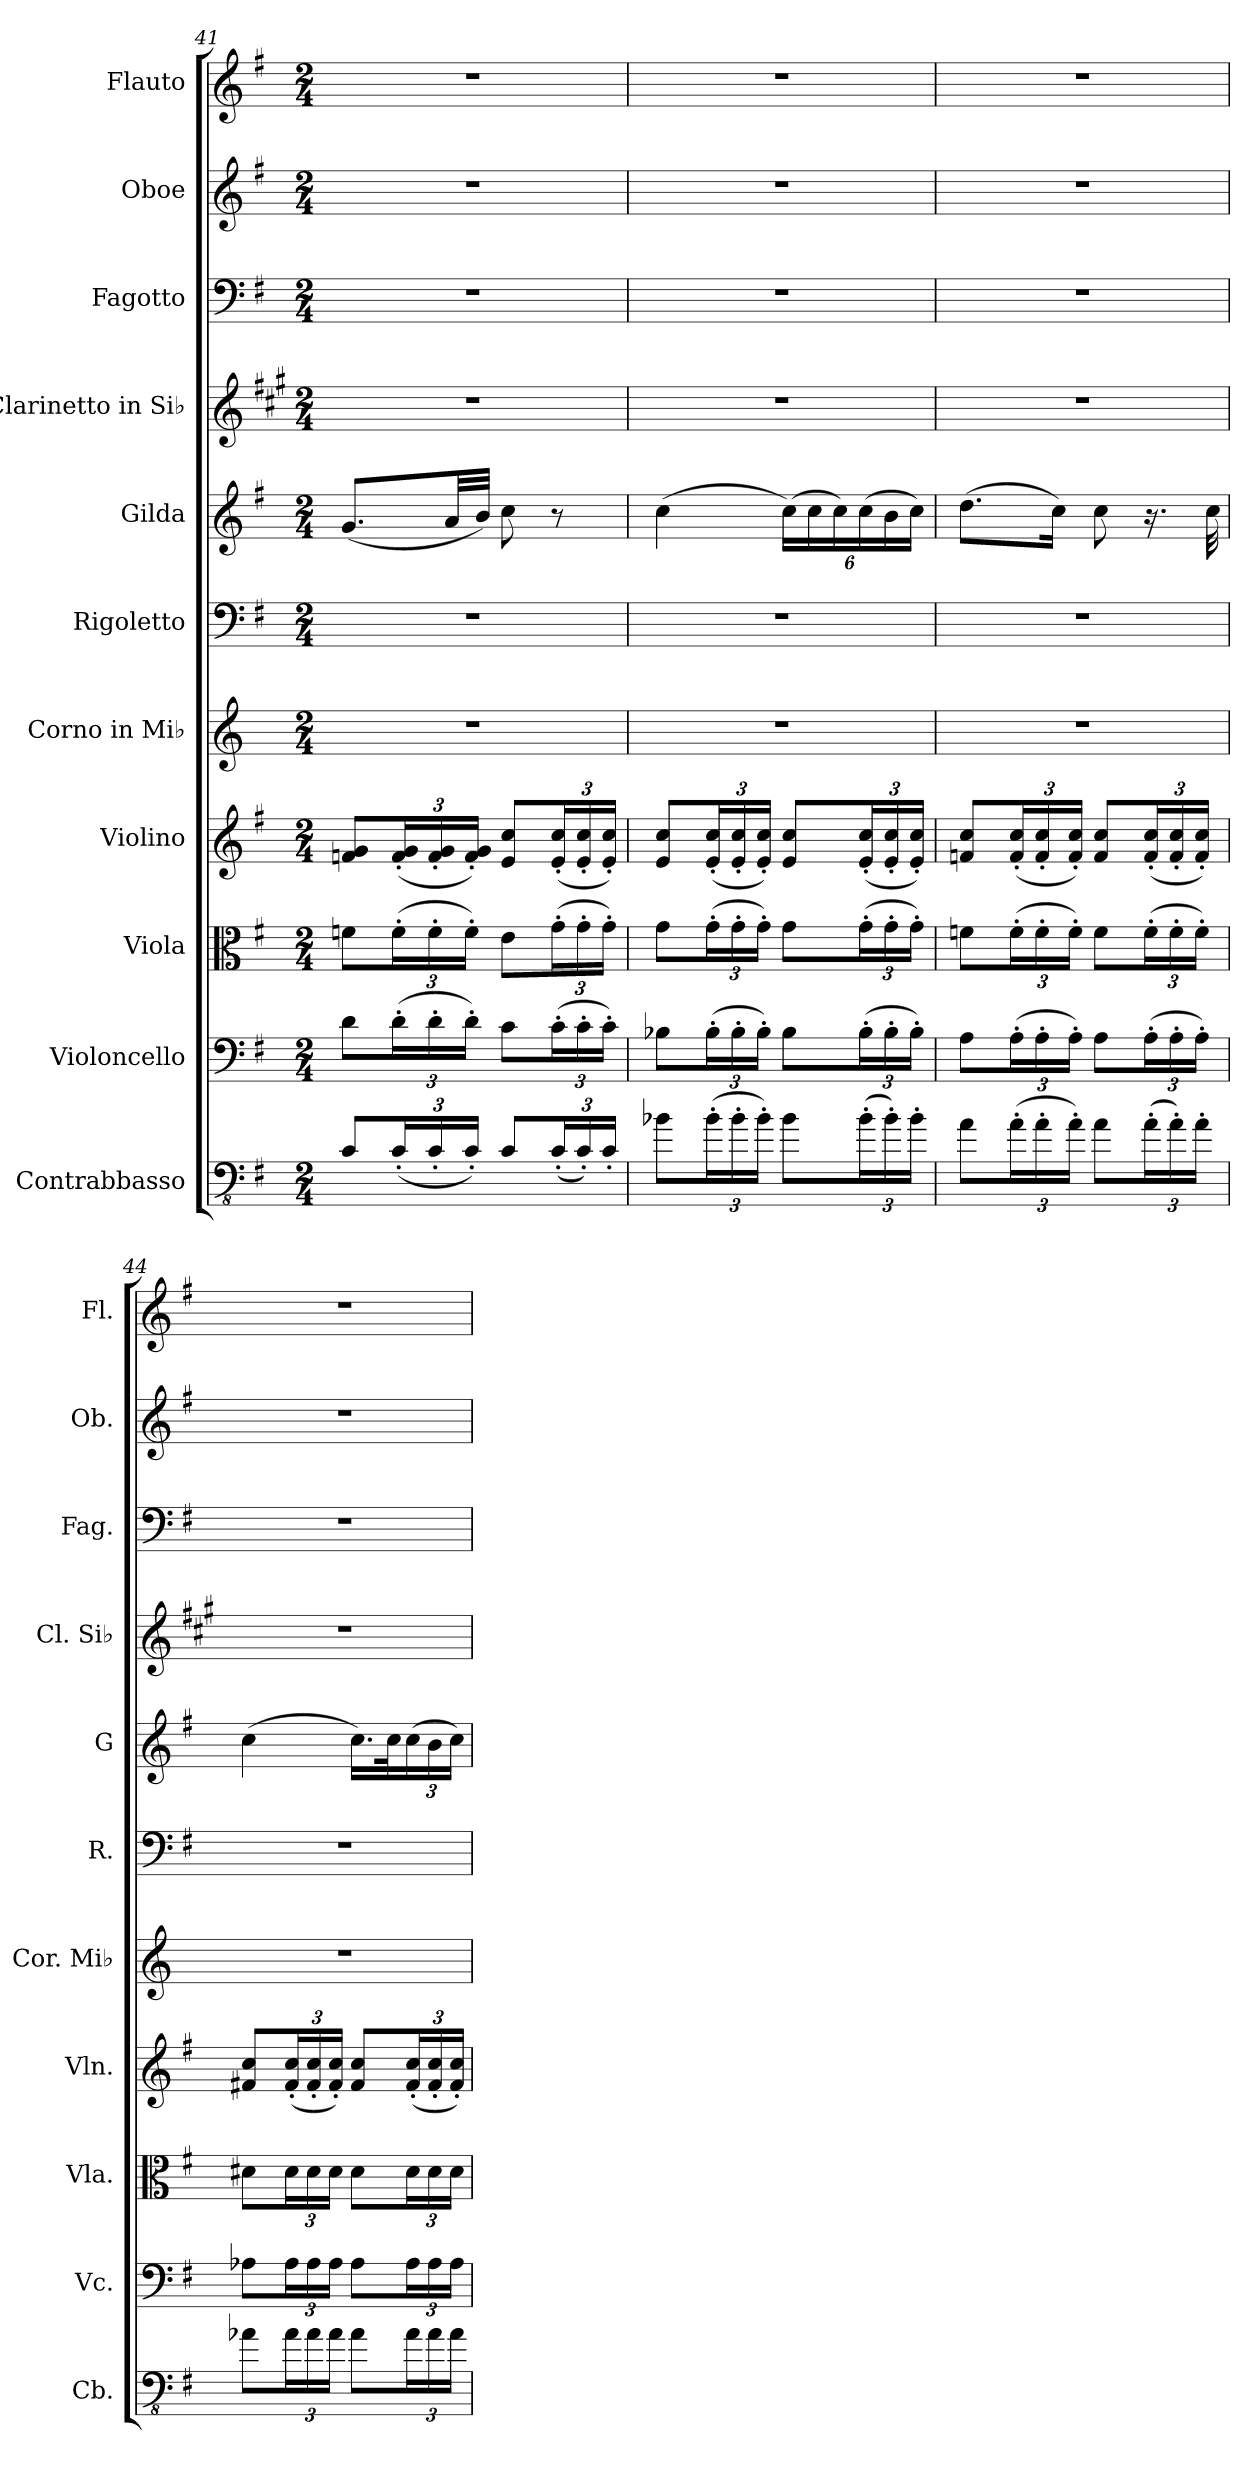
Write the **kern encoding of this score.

**kern	**kern	**kern	**kern	**kern	**kern	**kern	**kern	**kern	**kern	**kern
*part11	*part10	*part9	*part8	*part7	*part6	*part5	*part4	*part3	*part2	*part1
*staff11	*staff10	*staff9	*staff8	*staff7	*staff6	*staff5	*staff4	*staff3	*staff2	*staff1
*I"Contrabbasso	*I"Violoncello	*I"Viola	*I"Violino	*I"Corno in Mi♭	*I"Rigoletto	*I"Gilda	*I"Clarinetto in Si♭	*I"Fagotto	*I"Oboe	*I"Flauto
*I'Cb.	*I'Vc.	*I'Vla.	*I'Vln.	*I'Cor. Mi♭	*I'R.	*I'G	*I'Cl. Si♭	*I'Fag.	*I'Ob.	*I'Fl.
!!LO:PB:g=z
*clefFv4	*clefF4	*clefC3	*clefG2	*clefG2	*clefF4	*clefG2	*clefG2	*clefF4	*clefG2	*clefG2
*ITrd7c12	*	*	*	*ITrd5c9	*	*	*ITrd1c2	*	*	*
*k[f#]	*k[f#]	*k[f#]	*k[f#]	*k[b-e-a-]	*k[f#]	*k[f#]	*k[f#]	*k[f#]	*k[f#]	*k[f#]
*M2/4	*M2/4	*M2/4	*M2/4	*M2/4	*M2/4	*M2/4	*M2/4	*M2/4	*M2/4	*M2/4
=41	=41	=41	=41	=41	=41	=41	=41	=41	=41	=41
8CC/L	8d\L	8fn\L	8fn/ 8g/L	2r	2r	(<8.g/L	2r	2r	2r	2r
*Xbrackettup	*Xbrackettup	*Xbrackettup	*Xbrackettup	*	*	*	*	*	*	*
(<24CC'/L	(>24d'\L	(>24f'\L	(<24f/' 24g/'L	.	.	.	.	.	.	.
24CC'/	24d'\	24f'\	24f/' 24g/'	.	.	.	.	.	.	.
.	.	.	.	.	.	32a/LL	.	.	.	.
24CC'/JJ)	24d'\JJ)	24f'\JJ)	24f/' 24g/'JJ)	.	.	.	.	.	.	.
.	.	.	.	.	.	32b/JJJ)	.	.	.	.
8CC/L	8c\L	8e\L	8e/ 8cc/L	.	.	8cc\	.	.	.	.
(<24CC'/L	(>24c'\L	(>24g'\L	(<24e/' 24cc/'L	.	.	8r	.	.	.	.
24CC'/)	24c'\	24g'\	24e/' 24cc/'	.	.	.	.	.	.	.
24CC'/JJ	24c'\JJ)	24g'\JJ)	24e/' 24cc/'JJ)	.	.	.	.	.	.	.
=42	=42	=42	=42	=42	=42	=42	=42	=42	=42	=42
8BB-X\L	8B-X\L	8g\L	8e/ 8cc/L	2r	2r	(>4cc\	2r	2r	2r	2r
(>24BB-'\L	(>24B-'\L	(>24g'\L	(<24e/' 24cc/'L	.	.	.	.	.	.	.
24BB-'\	24B-'\	24g'\	24e/' 24cc/'	.	.	.	.	.	.	.
24BB-'\JJ)	24B-'\JJ)	24g'\JJ)	24e/' 24cc/'JJ)	.	.	.	.	.	.	.
*	*	*	*	*	*	*Xbrackettup	*	*	*	*
8BB-\L	8B-\L	8g\L	8e/ 8cc/L	.	.	(>24cc\LL)	.	.	.	.
.	.	.	.	.	.	24cc\	.	.	.	.
.	.	.	.	.	.	24cc\)	.	.	.	.
(>24BB-'\L	(>24B-'\L	(>24g'\L	(<24e/' 24cc/'L	.	.	(>24cc\	.	.	.	.
24BB-'\)	24B-'\	24g'\	24e/' 24cc/'	.	.	24b\	.	.	.	.
24BB-'\JJ	24B-'\JJ)	24g'\JJ)	24e/' 24cc/'JJ)	.	.	24cc\JJ)	.	.	.	.
=43	=43	=43	=43	=43	=43	=43	=43	=43	=43	=43
8AA\L	8A\L	8fn\L	8fn/ 8cc/L	2r	2r	(>8.dd\L	2r	2r	2r	2r
(>24AA'\L	(>24A'\L	(>24f'\L	(<24f/' 24cc/'L	.	.	.	.	.	.	.
24AA'\	24A'\	24f'\	24f/' 24cc/'	.	.	.	.	.	.	.
.	.	.	.	.	.	16cc\Jk)	.	.	.	.
24AA'\JJ)	24A'\JJ)	24f'\JJ)	24f/' 24cc/'JJ)	.	.	.	.	.	.	.
8AA\L	8A\L	8f\L	8f/ 8cc/L	.	.	8cc\	.	.	.	.
(>24AA'\L	(>24A'\L	(>24f'\L	(<24f/' 24cc/'L	.	.	16.r	.	.	.	.
24AA'\)	24A'\	24f'\	24f/' 24cc/'	.	.	.	.	.	.	.
24AA'\JJ	24A'\JJ)	24f'\JJ)	24f/' 24cc/'JJ)	.	.	.	.	.	.	.
.	.	.	.	.	.	32cc\	.	.	.	.
=44	=44	=44	=44	=44	=44	=44	=44	=44	=44	=44
8AA-X\L	8A-X\L	8d#X\L	8f#X/ 8cc/L	2r	2r	(>4cc\	2r	2r	2r	2r
24AA-\L	24A-\L	24d#\L	(<24f#/' 24cc/'L	.	.	.	.	.	.	.
24AA-\	24A-\	24d#\	24f#/' 24cc/'	.	.	.	.	.	.	.
24AA-\JJ	24A-\JJ	24d#\JJ	24f#/' 24cc/'JJ)	.	.	.	.	.	.	.
8AA-\L	8A-\L	8d#\L	8f#/ 8cc/L	.	.	16.cc\LL)	.	.	.	.
.	.	.	.	.	.	32cc\K	.	.	.	.
24AA-\L	24A-\L	24d#\L	(<24f#/' 24cc/'L	.	.	(>24cc\	.	.	.	.
24AA-\	24A-\	24d#\	24f#/' 24cc/'	.	.	24b\	.	.	.	.
24AA-\JJ	24A-\JJ	24d#\JJ	24f#/' 24cc/'JJ)	.	.	24cc\JJ)	.	.	.	.
=	=	=	=	=	=	=	=	=	=	=
*-	*-	*-	*-	*-	*-	*-	*-	*-	*-	*-
